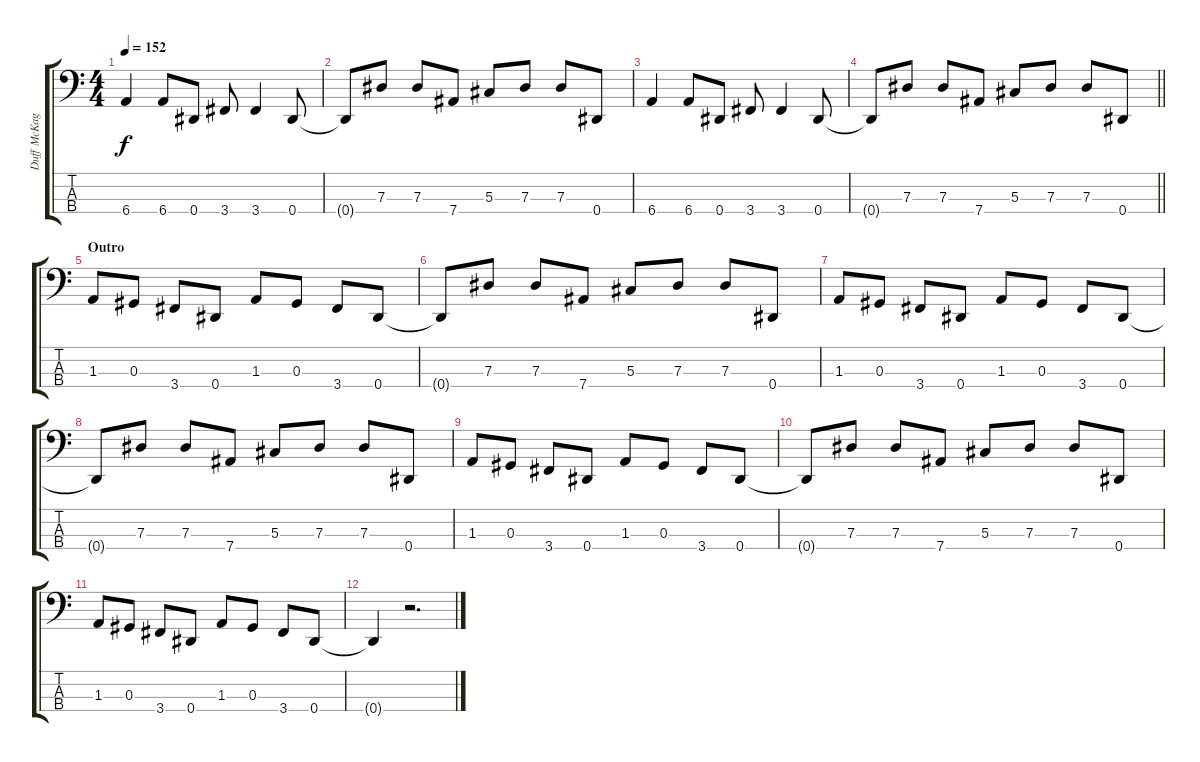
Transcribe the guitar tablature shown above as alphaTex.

\track ("Duff McKagan" "Duff McKag") {instrument electricbasspick}
\staff {score tabs}
\tuning (Gb2 Db2 Ab1 Eb1) {hide}
\ts (4 4)
\tempo 152
\clef f4
\ks c
6.4.4{dy f} 6.4.8 0.4.8 3.4.8 3.4.4 0.4.8 |
0.4{t}.8 7.3.8 7.3.8 7.4.8 5.3.8 7.3.8 7.3.8 0.4.8 |
6.4.4 6.4.8 0.4.8 3.4.8 3.4.4 0.4.8 |
\barLineRight lightlight
0.4{t}.8 7.3.8 7.3.8 7.4.8 5.3.8 7.3.8 7.3.8 0.4.8 |
\section ("" "Outro")
1.3.8 0.3.8 3.4.8 0.4.8 1.3.8 0.3.8 3.4.8 0.4.8 |
0.4{t}.8 7.3.8 7.3.8 7.4.8 5.3.8 7.3.8 7.3.8 0.4.8 |
1.3.8 0.3.8 3.4.8 0.4.8 1.3.8 0.3.8 3.4.8 0.4.8 |
0.4{t}.8 7.3.8 7.3.8 7.4.8 5.3.8 7.3.8 7.3.8 0.4.8 |
1.3.8 0.3.8 3.4.8 0.4.8 1.3.8 0.3.8 3.4.8 0.4.8 |
0.4{t}.8 7.3.8 7.3.8 7.4.8 5.3.8 7.3.8 7.3.8 0.4.8 |
1.3.8 0.3.8 3.4.8 0.4.8 1.3.8 0.3.8 3.4.8 0.4.8 |
0.4{t}.4 r.2{d}
